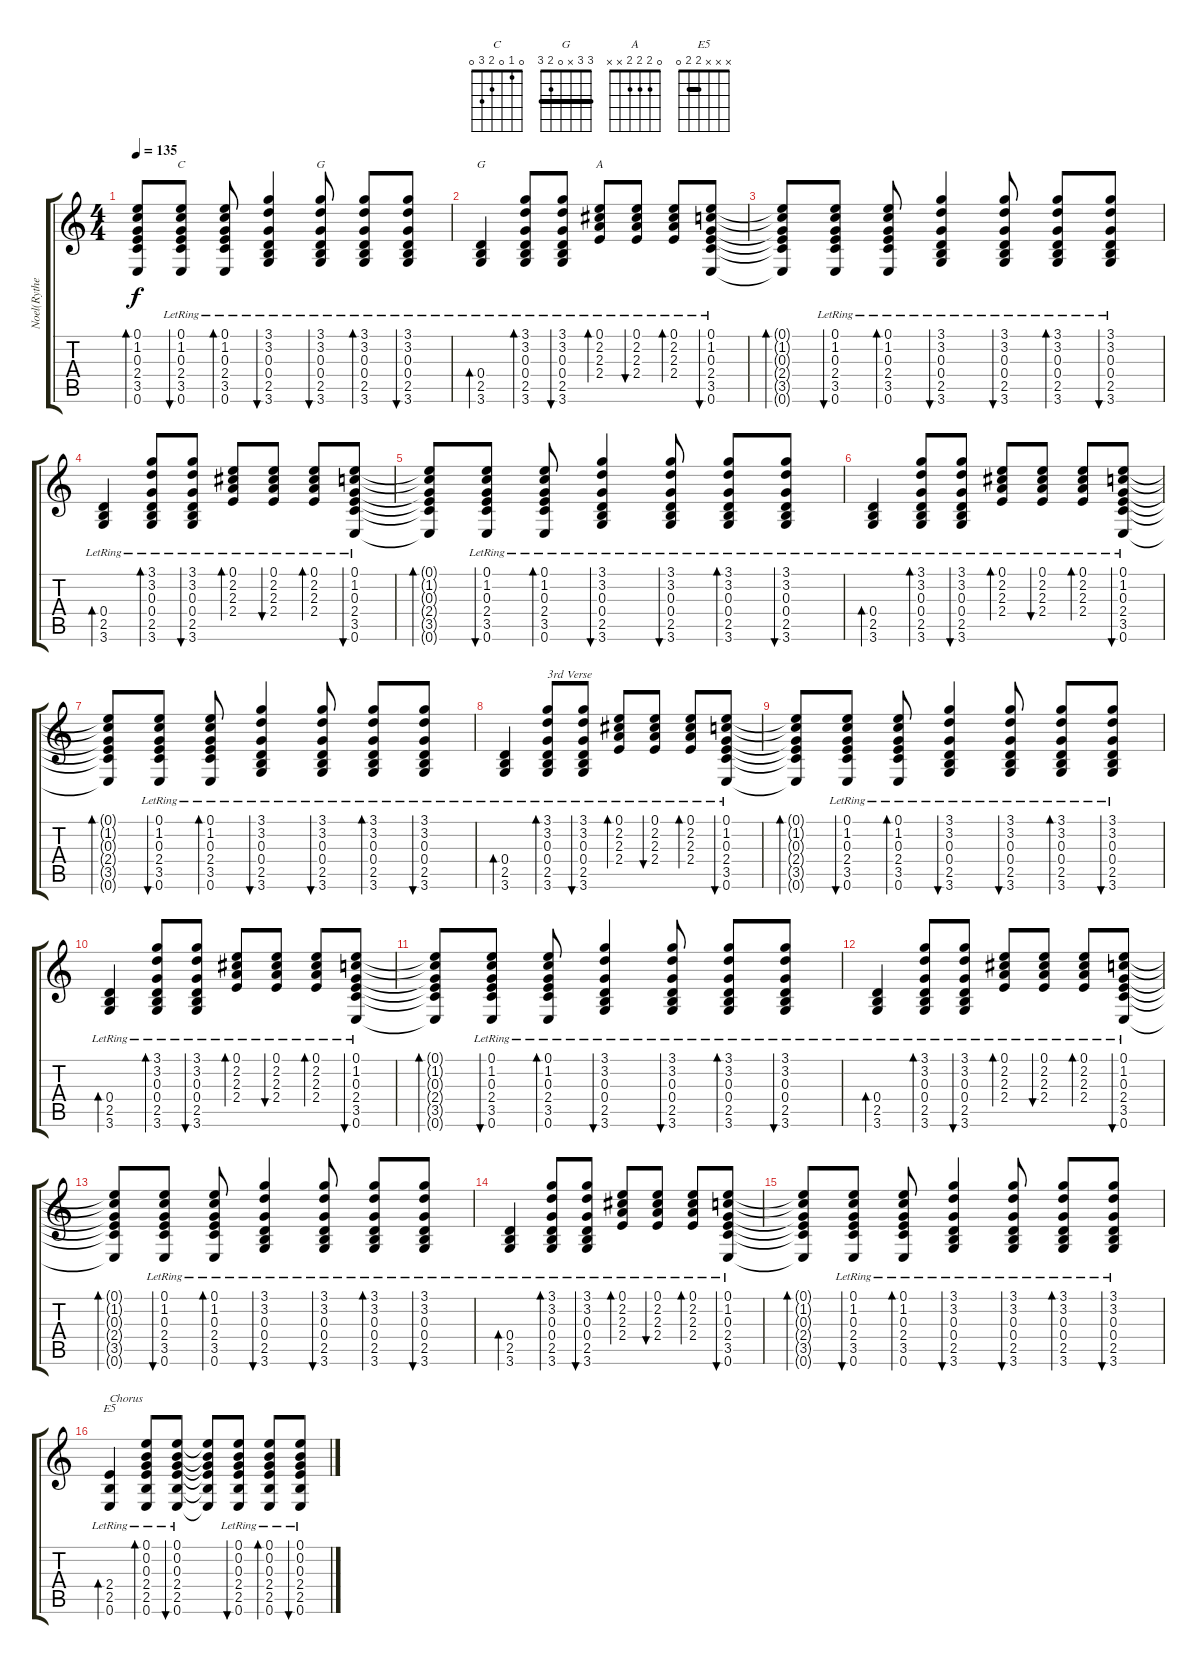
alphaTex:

\track ("Noel(Rythem)" "Noel(Rythe") {instrument acousticguitarsteel}
\staff {score tabs}
\tuning (E4 B3 G3 D3 A2 E2) {hide}
\chord ("C" 0 1 0 2 3 0)
\chord ("G" 3 3 0 0 2 3) {barre 3}
\chord ("G" 3 3 x 0 2 3) {barre 3}
\chord ("A" 0 2 2 2 x x)
\chord ("E5" x x x 2 2 0) {barre 2}
\ts (4 4)
\tempo 135
\clef g2
\ks c
(0.1{t} 1.2{t} 0.3{t} 2.4{t} 3.5{t} 0.6{t}).8{bd 60 dy f} (0.1{lr} 1.2{lr} 0.3{lr} 2.4{lr} 3.5{lr} 0.6{lr}).8{bu 60 ch "C"} (0.1{lr} 1.2{lr} 0.3{lr} 2.4{lr} 3.5{lr} 0.6{lr}).8{bd 60} (3.1{lr} 3.2{lr} 0.3{lr} 0.4{lr} 2.5{lr} 3.6{lr}).4{bu 60} (3.1{lr} 3.2{lr} 0.3{lr} 0.4{lr} 2.5{lr} 3.6{lr}).8{bu 60 ch "G"} (3.1{lr} 3.2{lr} 0.3{lr} 0.4{lr} 2.5{lr} 3.6{lr}).8{bd 60} (3.1{lr} 3.2{lr} 0.3{lr} 0.4{lr} 2.5{lr} 3.6{lr}).8{bu 60} |
(0.4{lr} 2.5{lr} 3.6{lr}).4{bd 60 ch "G"} (3.1{lr} 3.2{lr} 0.3{lr} 0.4{lr} 2.5{lr} 3.6{lr}).8{bd 60} (3.1{lr} 3.2{lr} 0.3{lr} 0.4{lr} 2.5{lr} 3.6{lr}).8{bu 60} (0.1{lr} 2.2{lr} 2.3{lr} 2.4{lr}).8{bd 60 ch "A"} (0.1{lr} 2.2{lr} 2.3{lr} 2.4{lr}).8{bu 60} (0.1{lr} 2.2{lr} 2.3{lr} 2.4{lr}).8{bd 60} (0.1{lr} 1.2{lr} 0.3{lr} 2.4{lr} 3.5{lr} 0.6{lr}).8{bu 60} |
(0.1{t} 1.2{t} 0.3{t} 2.4{t} 3.5{t} 0.6{t}).8{bd 60} (0.1{lr} 1.2{lr} 0.3{lr} 2.4{lr} 3.5{lr} 0.6{lr}).8{bu 60} (0.1{lr} 1.2{lr} 0.3{lr} 2.4{lr} 3.5{lr} 0.6{lr}).8{bd 60} (3.1{lr} 3.2{lr} 0.3{lr} 0.4{lr} 2.5{lr} 3.6{lr}).4{bu 60} (3.1{lr} 3.2{lr} 0.3{lr} 0.4{lr} 2.5{lr} 3.6{lr}).8{bu 60} (3.1{lr} 3.2{lr} 0.3{lr} 0.4{lr} 2.5{lr} 3.6{lr}).8{bd 60} (3.1{lr} 3.2{lr} 0.3{lr} 0.4{lr} 2.5{lr} 3.6{lr}).8{bu 60} |
(0.4{lr} 2.5{lr} 3.6{lr}).4{bd 60} (3.1{lr} 3.2{lr} 0.3{lr} 0.4{lr} 2.5{lr} 3.6{lr}).8{bd 60} (3.1{lr} 3.2{lr} 0.3{lr} 0.4{lr} 2.5{lr} 3.6{lr}).8{bu 60} (0.1{lr} 2.2{lr} 2.3{lr} 2.4{lr}).8{bd 60} (0.1{lr} 2.2{lr} 2.3{lr} 2.4{lr}).8{bu 60} (0.1{lr} 2.2{lr} 2.3{lr} 2.4{lr}).8{bd 60} (0.1{lr} 1.2{lr} 0.3{lr} 2.4{lr} 3.5{lr} 0.6{lr}).8{bu 60} |
(0.1{t} 1.2{t} 0.3{t} 2.4{t} 3.5{t} 0.6{t}).8{bd 60} (0.1{lr} 1.2{lr} 0.3{lr} 2.4{lr} 3.5{lr} 0.6{lr}).8{bu 60} (0.1{lr} 1.2{lr} 0.3{lr} 2.4{lr} 3.5{lr} 0.6{lr}).8{bd 60} (3.1{lr} 3.2{lr} 0.3{lr} 0.4{lr} 2.5{lr} 3.6{lr}).4{bu 60} (3.1{lr} 3.2{lr} 0.3{lr} 0.4{lr} 2.5{lr} 3.6{lr}).8{bu 60} (3.1{lr} 3.2{lr} 0.3{lr} 0.4{lr} 2.5{lr} 3.6{lr}).8{bd 60} (3.1{lr} 3.2{lr} 0.3{lr} 0.4{lr} 2.5{lr} 3.6{lr}).8{bu 60} |
(0.4{lr} 2.5{lr} 3.6{lr}).4{bd 60} (3.1{lr} 3.2{lr} 0.3{lr} 0.4{lr} 2.5{lr} 3.6{lr}).8{bd 60} (3.1{lr} 3.2{lr} 0.3{lr} 0.4{lr} 2.5{lr} 3.6{lr}).8{bu 60} (0.1{lr} 2.2{lr} 2.3{lr} 2.4{lr}).8{bd 60} (0.1{lr} 2.2{lr} 2.3{lr} 2.4{lr}).8{bu 60} (0.1{lr} 2.2{lr} 2.3{lr} 2.4{lr}).8{bd 60} (0.1{lr} 1.2{lr} 0.3{lr} 2.4{lr} 3.5{lr} 0.6{lr}).8{bu 60} |
(0.1{t} 1.2{t} 0.3{t} 2.4{t} 3.5{t} 0.6{t}).8{bd 60} (0.1{lr} 1.2{lr} 0.3{lr} 2.4{lr} 3.5{lr} 0.6{lr}).8{bu 60} (0.1{lr} 1.2{lr} 0.3{lr} 2.4{lr} 3.5{lr} 0.6{lr}).8{bd 60} (3.1{lr} 3.2{lr} 0.3{lr} 0.4{lr} 2.5{lr} 3.6{lr}).4{bu 60} (3.1{lr} 3.2{lr} 0.3{lr} 0.4{lr} 2.5{lr} 3.6{lr}).8{bu 60} (3.1{lr} 3.2{lr} 0.3{lr} 0.4{lr} 2.5{lr} 3.6{lr}).8{bd 60} (3.1{lr} 3.2{lr} 0.3{lr} 0.4{lr} 2.5{lr} 3.6{lr}).8{bu 60} |
(0.4{lr} 2.5{lr} 3.6{lr}).4{bd 60} (3.1{lr} 3.2{lr} 0.3{lr} 0.4{lr} 2.5{lr} 3.6{lr}).8{bd 60 txt "3rd Verse"} (3.1{lr} 3.2{lr} 0.3{lr} 0.4{lr} 2.5{lr} 3.6{lr}).8{bu 60} (0.1{lr} 2.2{lr} 2.3{lr} 2.4{lr}).8{bd 60} (0.1{lr} 2.2{lr} 2.3{lr} 2.4{lr}).8{bu 60} (0.1{lr} 2.2{lr} 2.3{lr} 2.4{lr}).8{bd 60} (0.1{lr} 1.2{lr} 0.3{lr} 2.4{lr} 3.5{lr} 0.6{lr}).8{bu 60} |
(0.1{t} 1.2{t} 0.3{t} 2.4{t} 3.5{t} 0.6{t}).8{bd 60} (0.1{lr} 1.2{lr} 0.3{lr} 2.4{lr} 3.5{lr} 0.6{lr}).8{bu 60} (0.1{lr} 1.2{lr} 0.3{lr} 2.4{lr} 3.5{lr} 0.6{lr}).8{bd 60} (3.1{lr} 3.2{lr} 0.3{lr} 0.4{lr} 2.5{lr} 3.6{lr}).4{bu 60} (3.1{lr} 3.2{lr} 0.3{lr} 0.4{lr} 2.5{lr} 3.6{lr}).8{bu 60} (3.1{lr} 3.2{lr} 0.3{lr} 0.4{lr} 2.5{lr} 3.6{lr}).8{bd 60} (3.1{lr} 3.2{lr} 0.3{lr} 0.4{lr} 2.5{lr} 3.6{lr}).8{bu 60} |
(0.4{lr} 2.5{lr} 3.6{lr}).4{bd 60} (3.1{lr} 3.2{lr} 0.3{lr} 0.4{lr} 2.5{lr} 3.6{lr}).8{bd 60} (3.1{lr} 3.2{lr} 0.3{lr} 0.4{lr} 2.5{lr} 3.6{lr}).8{bu 60} (0.1{lr} 2.2{lr} 2.3{lr} 2.4{lr}).8{bd 60} (0.1{lr} 2.2{lr} 2.3{lr} 2.4{lr}).8{bu 60} (0.1{lr} 2.2{lr} 2.3{lr} 2.4{lr}).8{bd 60} (0.1{lr} 1.2{lr} 0.3{lr} 2.4{lr} 3.5{lr} 0.6{lr}).8{bu 60} |
(0.1{t} 1.2{t} 0.3{t} 2.4{t} 3.5{t} 0.6{t}).8{bd 60} (0.1{lr} 1.2{lr} 0.3{lr} 2.4{lr} 3.5{lr} 0.6{lr}).8{bu 60} (0.1{lr} 1.2{lr} 0.3{lr} 2.4{lr} 3.5{lr} 0.6{lr}).8{bd 60} (3.1{lr} 3.2{lr} 0.3{lr} 0.4{lr} 2.5{lr} 3.6{lr}).4{bu 60} (3.1{lr} 3.2{lr} 0.3{lr} 0.4{lr} 2.5{lr} 3.6{lr}).8{bu 60} (3.1{lr} 3.2{lr} 0.3{lr} 0.4{lr} 2.5{lr} 3.6{lr}).8{bd 60} (3.1{lr} 3.2{lr} 0.3{lr} 0.4{lr} 2.5{lr} 3.6{lr}).8{bu 60} |
(0.4{lr} 2.5{lr} 3.6{lr}).4{bd 60} (3.1{lr} 3.2{lr} 0.3{lr} 0.4{lr} 2.5{lr} 3.6{lr}).8{bd 60} (3.1{lr} 3.2{lr} 0.3{lr} 0.4{lr} 2.5{lr} 3.6{lr}).8{bu 60} (0.1{lr} 2.2{lr} 2.3{lr} 2.4{lr}).8{bd 60} (0.1{lr} 2.2{lr} 2.3{lr} 2.4{lr}).8{bu 60} (0.1{lr} 2.2{lr} 2.3{lr} 2.4{lr}).8{bd 60} (0.1{lr} 1.2{lr} 0.3{lr} 2.4{lr} 3.5{lr} 0.6{lr}).8{bu 60} |
(0.1{t} 1.2{t} 0.3{t} 2.4{t} 3.5{t} 0.6{t}).8{bd 60} (0.1{lr} 1.2{lr} 0.3{lr} 2.4{lr} 3.5{lr} 0.6{lr}).8{bu 60} (0.1{lr} 1.2{lr} 0.3{lr} 2.4{lr} 3.5{lr} 0.6{lr}).8{bd 60} (3.1{lr} 3.2{lr} 0.3{lr} 0.4{lr} 2.5{lr} 3.6{lr}).4{bu 60} (3.1{lr} 3.2{lr} 0.3{lr} 0.4{lr} 2.5{lr} 3.6{lr}).8{bu 60} (3.1{lr} 3.2{lr} 0.3{lr} 0.4{lr} 2.5{lr} 3.6{lr}).8{bd 60} (3.1{lr} 3.2{lr} 0.3{lr} 0.4{lr} 2.5{lr} 3.6{lr}).8{bu 60} |
(0.4{lr} 2.5{lr} 3.6{lr}).4{bd 60} (3.1{lr} 3.2{lr} 0.3{lr} 0.4{lr} 2.5{lr} 3.6{lr}).8{bd 60} (3.1{lr} 3.2{lr} 0.3{lr} 0.4{lr} 2.5{lr} 3.6{lr}).8{bu 60} (0.1{lr} 2.2{lr} 2.3{lr} 2.4{lr}).8{bd 60} (0.1{lr} 2.2{lr} 2.3{lr} 2.4{lr}).8{bu 60} (0.1{lr} 2.2{lr} 2.3{lr} 2.4{lr}).8{bd 60} (0.1{lr} 1.2{lr} 0.3{lr} 2.4{lr} 3.5{lr} 0.6{lr}).8{bu 60} |
(0.1{t} 1.2{t} 0.3{t} 2.4{t} 3.5{t} 0.6{t}).8{bd 60} (0.1{lr} 1.2{lr} 0.3{lr} 2.4{lr} 3.5{lr} 0.6{lr}).8{bu 60} (0.1{lr} 1.2{lr} 0.3{lr} 2.4{lr} 3.5{lr} 0.6{lr}).8{bd 60} (3.1{lr} 3.2{lr} 0.3{lr} 0.4{lr} 2.5{lr} 3.6{lr}).4{bu 60} (3.1{lr} 3.2{lr} 0.3{lr} 0.4{lr} 2.5{lr} 3.6{lr}).8{bu 60} (3.1{lr} 3.2{lr} 0.3{lr} 0.4{lr} 2.5{lr} 3.6{lr}).8{bd 60} (3.1{lr} 3.2{lr} 0.3{lr} 0.4{lr} 2.5{lr} 3.6{lr}).8{bu 60} |
(2.4{lr} 2.5{lr} 0.6{lr}).4{bd 60 ch "E5" txt "Chorus"} (0.1{lr} 0.2{lr} 0.3{lr} 2.4{lr} 2.5{lr} 0.6{lr}).8{bd 60} (0.1{lr} 0.2{lr} 0.3{lr} 2.4{lr} 2.5{lr} 0.6{lr}).8{bu 60} (0.1{t} 0.2{t} 0.3{t} 2.4{t} 2.5{t} 0.6{t}).8 (0.1{lr} 0.2{lr} 0.3{lr} 2.4{lr} 2.5{lr} 0.6{lr}).8{bu 60} (0.1{lr} 0.2{lr} 0.3{lr} 2.4{lr} 2.5{lr} 0.6{lr}).8{bd 60} (0.1{lr} 0.2{lr} 0.3{lr} 2.4{lr} 2.5{lr} 0.6{lr}).8{bu 60}
